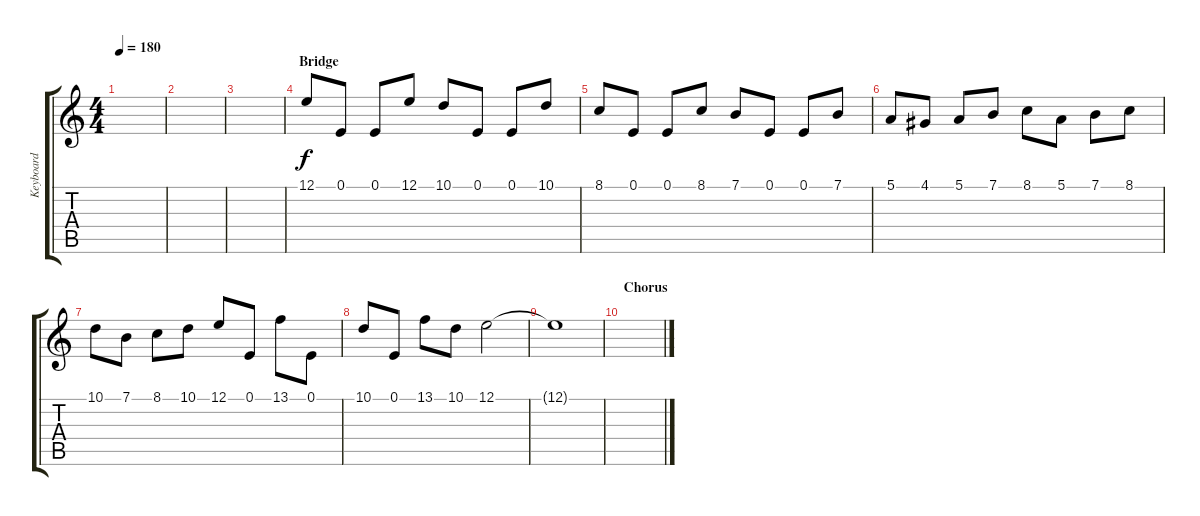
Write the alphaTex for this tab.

\track ("Keyboard" "Keyboard") {instrument harpsichord}
\staff {score tabs}
\tuning (E4 B3 G3 D3 A2 E2) {hide}
\ts (4 4)
\tempo 180
\clef g2
\ks c
|
|
|
\section ("" "Bridge")
12.1.8 0.1.8 0.1.8 12.1.8 10.1.8 0.1.8 0.1.8 10.1.8 |
8.1.8 0.1.8 0.1.8 8.1.8 7.1.8 0.1.8 0.1.8 7.1.8 |
5.1.8 4.1.8 5.1.8 7.1.8 8.1.8 5.1.8 7.1.8 8.1.8 |
10.1.8 7.1.8 8.1.8 10.1.8 12.1.8 0.1.8 13.1.8 0.1.8 |
10.1.8 0.1.8 13.1.8 10.1.8 12.1.2 |
12.1{t}.1 |
\section ("" "Chorus")
